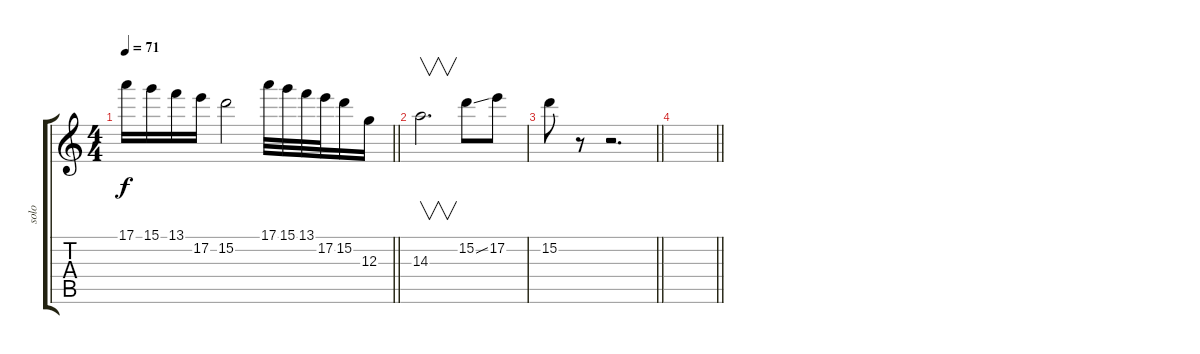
\track ("solo" "solo") {instrument distortionguitar}
\staff {score tabs}
\tuning (E4 B3 G3 D3 A2 E2) {hide}
\ts (4 4)
\tempo 71
\clef g2
\barLineRight lightlight
\ks c
17.1.16{dy f} 15.1.16 13.1.16 17.2.16 15.2.2 17.1.32 15.1.32 13.1.32 17.2.32 15.2.16 12.3.16 |
14.3.2{v d} 15.2{ss}.8 17.2.8 |
\barLineRight lightlight
15.2.8 r.8 r.2{d} |
\barLineRight lightlight
